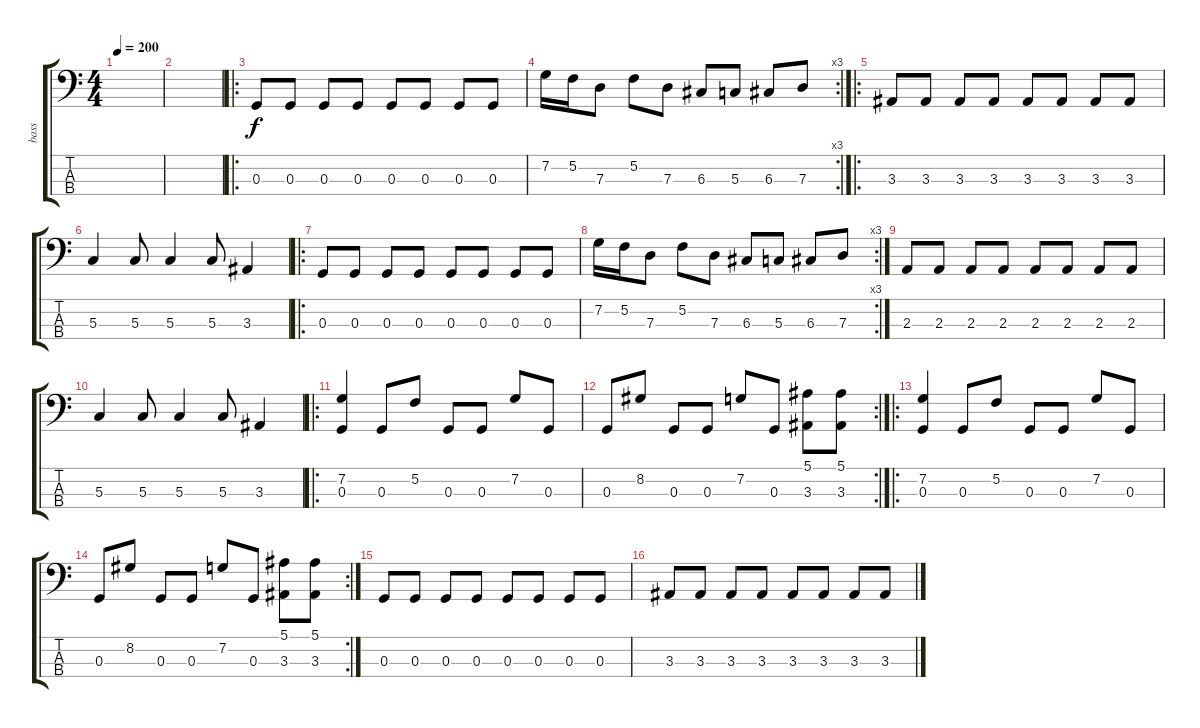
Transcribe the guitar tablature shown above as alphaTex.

\track ("bass" "bass") {instrument electricbasspick}
\staff {score tabs}
\tuning (F2 C2 G1 D1) {hide}
\ts (4 4)
\tempo 200
\clef f4
\ks c
|
|
\ro
0.3.8 0.3.8 0.3.8 0.3.8 0.3.8 0.3.8 0.3.8 0.3.8 |
\rc 3
7.2.16 5.2.16 7.3.8 5.2.8 7.3.8 6.3.8 5.3.8 6.3.8 7.3.8 |
\ro
3.3.8 3.3.8 3.3.8 3.3.8 3.3.8 3.3.8 3.3.8 3.3.8 |
5.3.4 5.3.8 5.3.4 5.3.8 3.3.4 |
\ro
0.3.8 0.3.8 0.3.8 0.3.8 0.3.8 0.3.8 0.3.8 0.3.8 |
\rc 3
7.2.16 5.2.16 7.3.8 5.2.8 7.3.8 6.3.8 5.3.8 6.3.8 7.3.8 |
2.3.8 2.3.8 2.3.8 2.3.8 2.3.8 2.3.8 2.3.8 2.3.8 |
5.3.4 5.3.8 5.3.4 5.3.8 3.3.4 |
\ro
(7.2 0.3).4 0.3.8 5.2.8 0.3.8 0.3.8 7.2.8 0.3.8 |
\rc 2
0.3.8 8.2.8 0.3.8 0.3.8 7.2.8 0.3.8 (5.1 3.3).8 (5.1 3.3).8 |
\ro
(7.2 0.3).4 0.3.8 5.2.8 0.3.8 0.3.8 7.2.8 0.3.8 |
\rc 2
0.3.8 8.2.8 0.3.8 0.3.8 7.2.8 0.3.8 (5.1 3.3).8 (5.1 3.3).8 |
0.3.8 0.3.8 0.3.8 0.3.8 0.3.8 0.3.8 0.3.8 0.3.8 |
3.3.8 3.3.8 3.3.8 3.3.8 3.3.8 3.3.8 3.3.8 3.3.8
